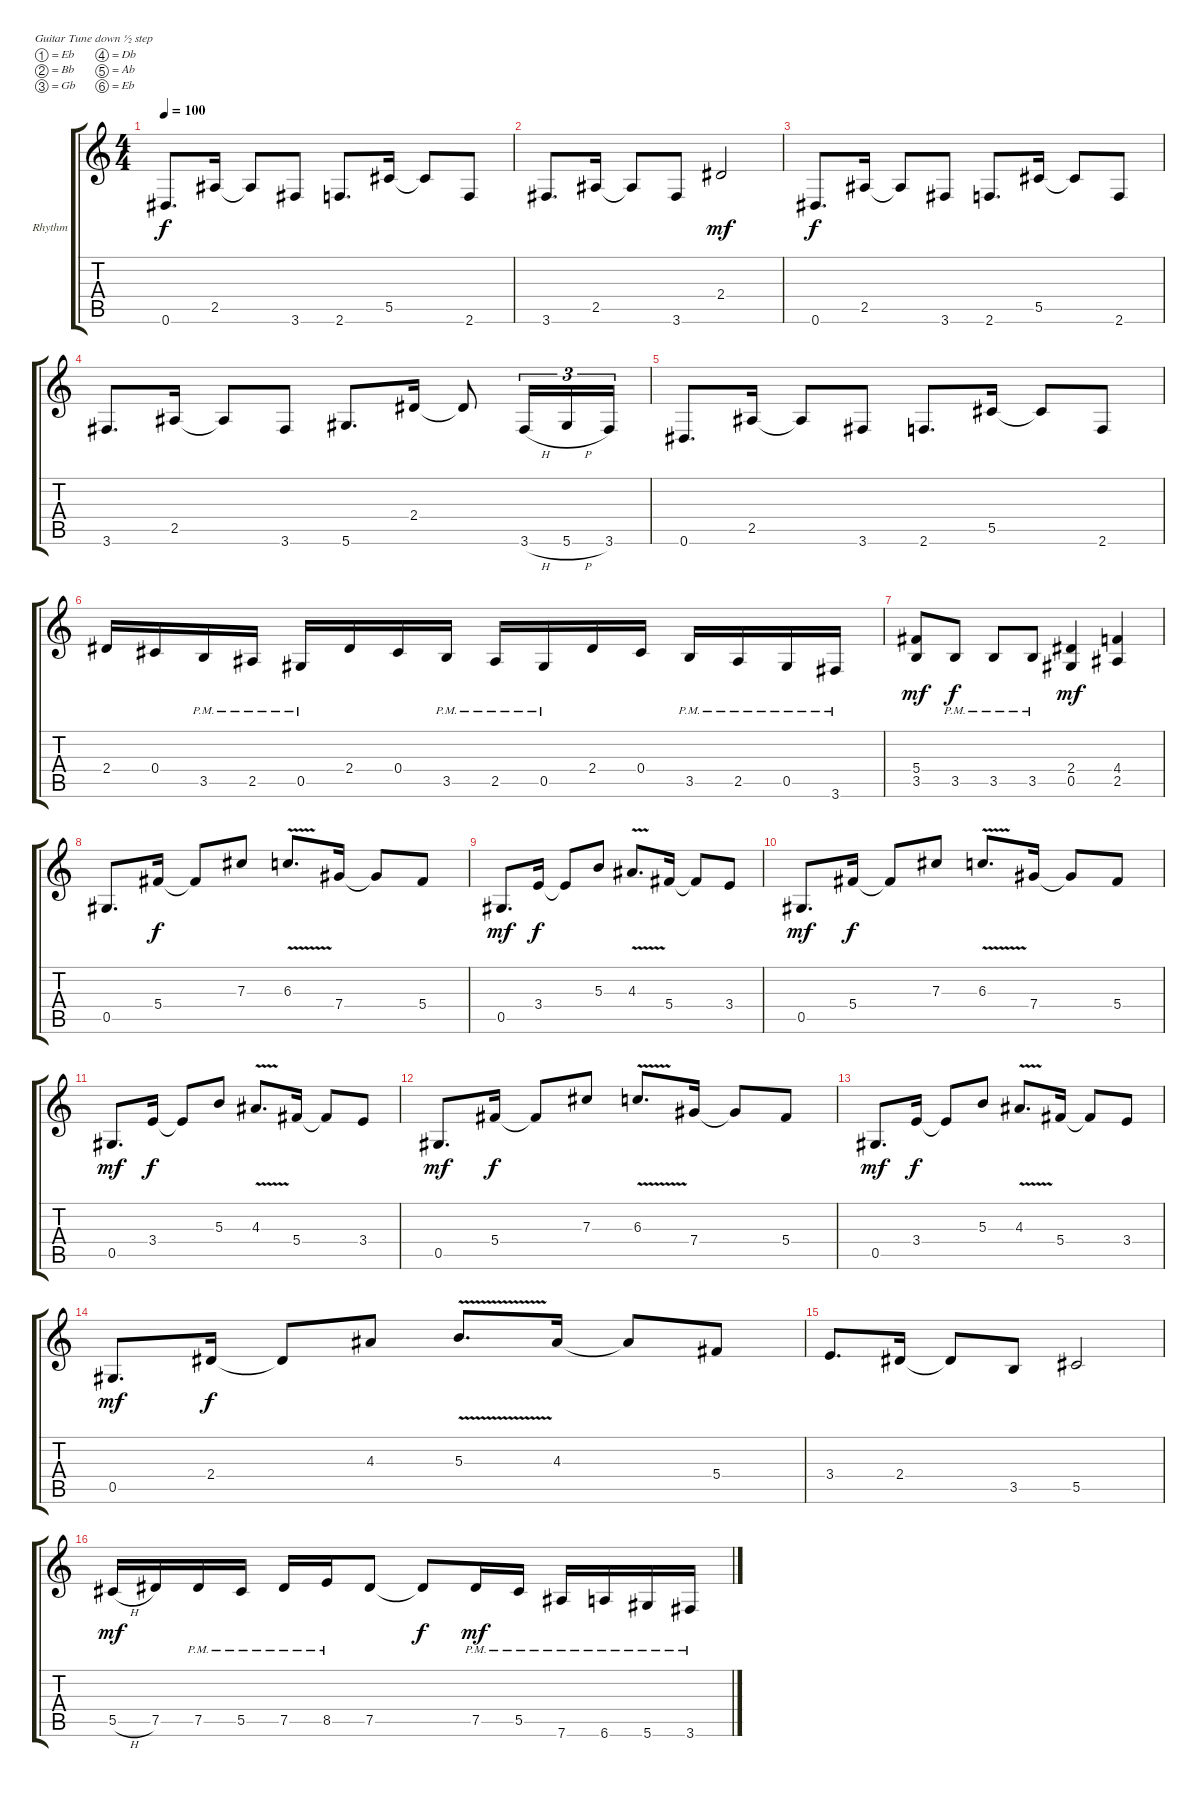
\defaultSystemsLayout 4
\bracketExtendMode groupsimilarinstruments
\firstSystemTrackNameOrientation horizontal
\otherSystemsTrackNameOrientation horizontal
\track ("Dave Mustaine" "Rhythm") {instrument distortionguitar}
\staff {score tabs}
\tuning (Eb4 Bb3 Gb3 Db3 Ab2 Eb2)
\ts (4 4)
\tempo 100
\clef g2
\scale
0.333333
\ks c
0.6.8{d dy f} 2.5.16 2.5{t}.8 3.6.8 2.6.8{d} 5.5.16 5.5{t}.8 2.6.8 |
\scale
0.333333 3.6.8{d} 2.5.16 2.5{t}.8 3.6.8 2.4.2{dy mf} |
\scale
0.333333 0.6.8{d dy f} 2.5.16 2.5{t}.8 3.6.8 2.6.8{d} 5.5.16 5.5{t}.8 2.6.8 |
\scale
0.333333 3.6.8{d} 2.5.16 2.5{t}.8 3.6.8 5.6.8{d} 2.4.16 2.4{t}.8 3.6{h}.16{tu (3 2)} 5.6{h}.16{tu (3 2)} 3.6.16{tu (3 2)} |
\scale
0.333333 0.6.8{d} 2.5.16 2.5{t}.8 3.6.8 2.6.8{d} 5.5.16 5.5{t}.8 2.6.8 |
\scale
0.333333 2.4.16 0.4.16 3.5{pm}.16 2.5{pm}.16 0.5{pm}.16 2.4.16 0.4.16 3.5{pm}.16 2.5{pm}.16 0.5{pm}.16 2.4.16 0.4.16 3.5{pm}.16 2.5{pm}.16 0.5{pm}.16 3.6{pm}.16 |
\scale
0.333333 (5.4 3.5).8{dy mf} 3.5{pm}.8{dy f} 3.5{pm}.8 3.5{pm}.8 (2.4 0.5).4{dy mf} (4.4 2.5).4 |
\scale
0.333333 0.5.8{d} 5.4.16{dy f} 5.4{t}.8 7.3.8 6.3{v}.8{d} 7.4.16 7.4{t}.8 5.4.8 |
\scale
0.333333 0.5.8{d dy mf} 3.4.16{dy f} 3.4{t}.8 5.3.8 4.3{v}.8{d} 5.4.16 5.4{t}.8 3.4.8 |
\scale
0.333333 0.5.8{d dy mf} 5.4.16{dy f} 5.4{t}.8 7.3.8 6.3{v}.8{d} 7.4.16 7.4{t}.8 5.4.8 |
\scale
0.333333 0.5.8{d dy mf} 3.4.16{dy f} 3.4{t}.8 5.3.8 4.3{v}.8{d} 5.4.16 5.4{t}.8 3.4.8 |
\scale
0.333333 0.5.8{d dy mf} 5.4.16{dy f} 5.4{t}.8 7.3.8 6.3{v}.8{d} 7.4.16 7.4{t}.8 5.4.8 |
\scale
0.333333 0.5.8{d dy mf} 3.4.16{dy f} 3.4{t}.8 5.3.8 4.3{v}.8{d} 5.4.16 5.4{t}.8 3.4.8 |
\scale
0.333333 0.5.8{d dy mf} 2.4.16{dy f} 2.4{t}.8 4.3.8 5.3{v}.8{d} 4.3.16 4.3{t}.8 5.4.8 |
\scale
0.333333 3.4.8{d} 2.4.16 2.4{t}.8 3.5.8 5.5.2 |
\scale
0.333333 5.5{h}.16{dy mf} 7.5.16 7.5{pm}.16 5.5{pm}.16 7.5{pm}.16 8.5{pm}.16 7.5.8 7.5{t}.8{dy f} 7.5{pm}.16{dy mf} 5.5{pm}.16 7.6{pm}.16 6.6{pm}.16 5.6{pm}.16 3.6{pm}.16
